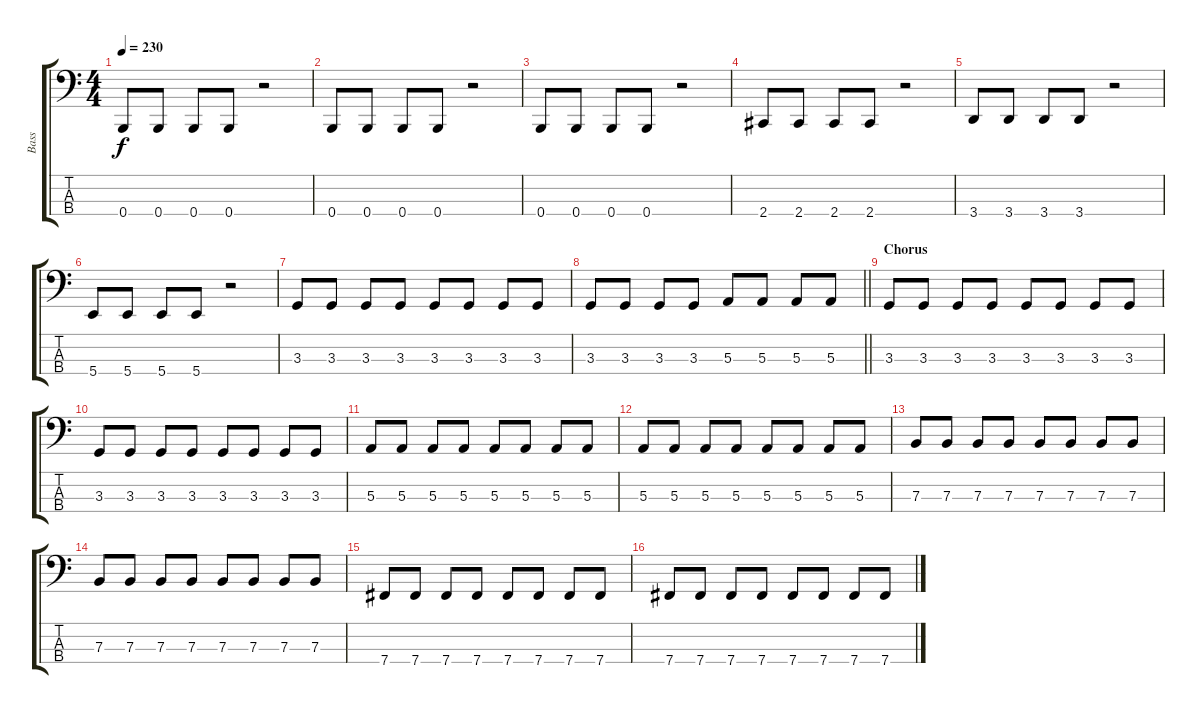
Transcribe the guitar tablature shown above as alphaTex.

\track ("Bass" "Bass") {instrument electricbassfinger}
\staff {score tabs}
\tuning (D2 A1 E1 B0) {hide}
\ts (4 4)
\tempo 230
\clef f4
\ks c
0.4.8{dy f} 0.4.8 0.4.8 0.4.8 r.2 |
0.4.8 0.4.8 0.4.8 0.4.8 r.2 |
0.4.8 0.4.8 0.4.8 0.4.8 r.2 |
2.4.8 2.4.8 2.4.8 2.4.8 r.2 |
3.4.8 3.4.8 3.4.8 3.4.8 r.2 |
5.4.8 5.4.8 5.4.8 5.4.8 r.2 |
3.3.8 3.3.8 3.3.8 3.3.8 3.3.8 3.3.8 3.3.8 3.3.8 |
\barLineRight lightlight
3.3.8 3.3.8 3.3.8 3.3.8 5.3.8 5.3.8 5.3.8 5.3.8 |
\section ("" "Chorus")
3.3.8 3.3.8 3.3.8 3.3.8 3.3.8 3.3.8 3.3.8 3.3.8 |
3.3.8 3.3.8 3.3.8 3.3.8 3.3.8 3.3.8 3.3.8 3.3.8 |
5.3.8 5.3.8 5.3.8 5.3.8 5.3.8 5.3.8 5.3.8 5.3.8 |
5.3.8 5.3.8 5.3.8 5.3.8 5.3.8 5.3.8 5.3.8 5.3.8 |
7.3.8 7.3.8 7.3.8 7.3.8 7.3.8 7.3.8 7.3.8 7.3.8 |
7.3.8 7.3.8 7.3.8 7.3.8 7.3.8 7.3.8 7.3.8 7.3.8 |
7.4.8 7.4.8 7.4.8 7.4.8 7.4.8 7.4.8 7.4.8 7.4.8 |
7.4.8 7.4.8 7.4.8 7.4.8 7.4.8 7.4.8 7.4.8 7.4.8
